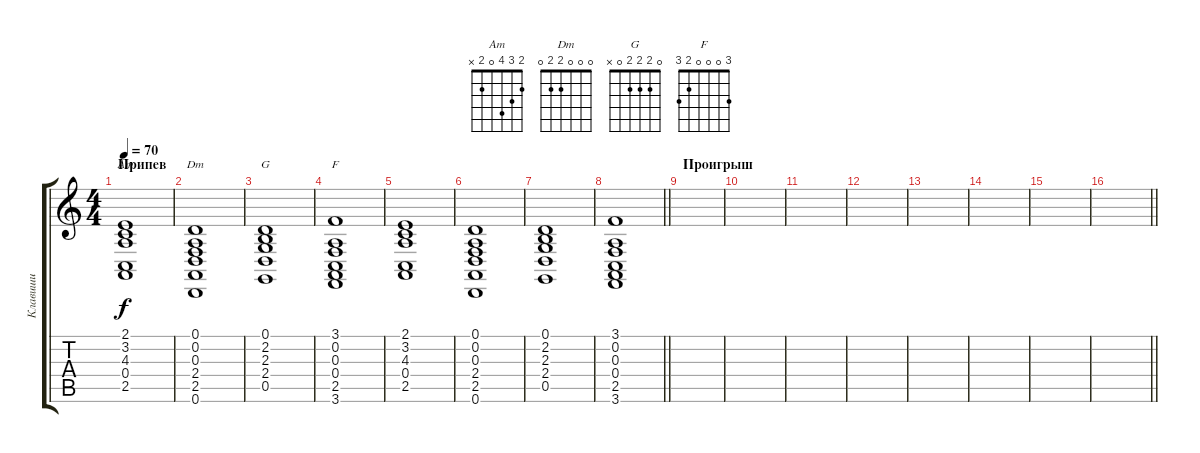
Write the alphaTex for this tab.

\track ("Клавиши" "Клавиши") {instrument acousticgrandpiano}
\staff {score tabs}
\tuning (D4 A3 F3 C3 G2 D2) {hide}
\chord ("Am" 2 3 4 0 2 x)
\chord ("Dm" 0 0 0 2 2 0)
\chord ("G" 0 2 2 2 0 x)
\chord ("F" 3 0 0 0 2 3)
\ts (4 4)
\section ("" "Припев")
\tempo 70
\clef g2
\ks c
(2.1 3.2 4.3 0.4 2.5).1{ch "Am" dy f} |
(0.1 0.2 0.3 2.4 2.5 0.6).1{ch "Dm"} |
(0.1 2.2 2.3 2.4 0.5).1{ch "G"} |
(3.1 0.2 0.3 0.4 2.5 3.6).1{ch "F"} |
(2.1 3.2 4.3 0.4 2.5).1 |
(0.1 0.2 0.3 2.4 2.5 0.6).1 |
(0.1 2.2 2.3 2.4 0.5).1 |
\barLineRight lightlight
(3.1 0.2 0.3 0.4 2.5 3.6).1 |
\section ("" "Проигрыш")
|
|
|
|
|
|
|
\barLineRight lightlight
